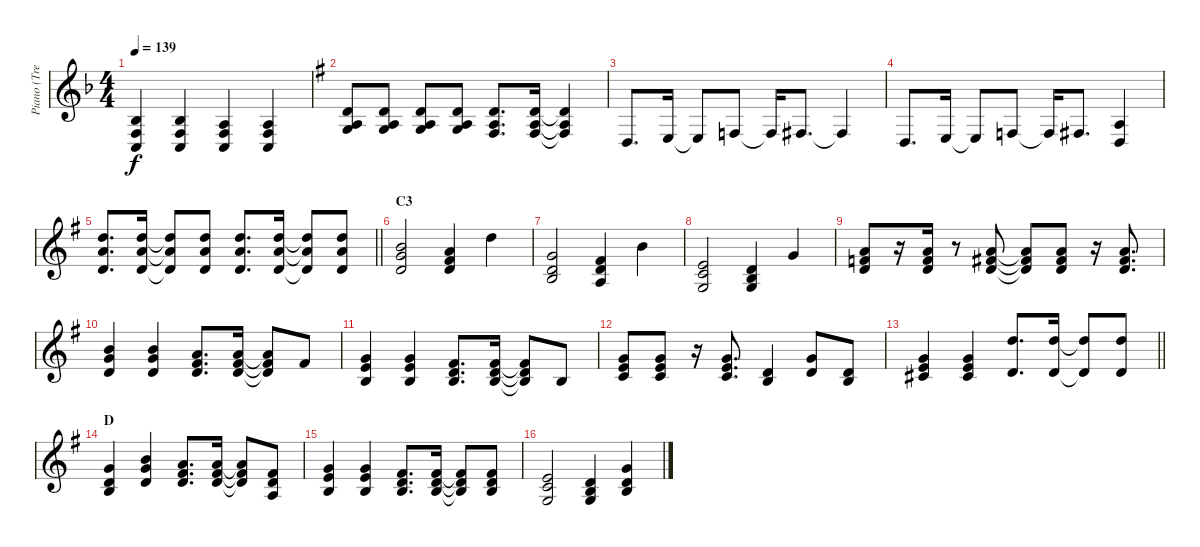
\track ("Piano (Treble - Right Hand)" "Piano (Tre") {instrument acousticgrandpiano}
\staff {score}
\tuning (E4 B3 G3 D3 A2 E2) {hide}
\ts (4 4)
\tempo 139
\clef g2
\ks f
(3.3 3.4 3.5).4{dy f} (3.3 3.4 3.5).4 (2.3 3.4 3.5).4 (2.3 3.4 3.5).4 |
\ks g
(3.2 2.3 5.4).8 (3.2 2.3 5.4).8 (3.2 2.3 5.4).8 (3.2 2.3 5.4).8 (3.2 2.3 4.4).8{d} (3.2 2.3 4.4).16 (3.2{t} 2.3{t} 4.4{t}).4 |
0.4.8{d} 2.4.16 2.4{t}.8 3.4.8 3.4{t}.16 4.4.8{d} 4.4{t}.4 |
0.4.8{d} 2.4.16 2.4{t}.8 3.4.8 3.4{t}.16 4.4.8{d} (2.3 0.4).4 |
\barLineRight lightlight
(5.1 3.2 19.3).8{d} (5.1 3.2 19.3).16 (5.1{t} 3.2{t} 19.3{t}).8 (5.1 3.2 19.3).8 (5.1 3.2 19.3).8{d} (5.1 3.2 19.3).16 (5.1{t} 3.2{t} 19.3{t}).8 (5.1 3.2 19.3).8 |
\section ("" "C3")
(7.1 8.2 7.3).2 (5.1 7.2 7.3).4 10.1.4 |
(3.1 3.2 4.3).2 (2.1 3.2 2.3).4 7.1.4 |
(0.1 1.2 0.3).2 (3.2 4.3 5.4).4 3.1.4 |
(5.1 6.2 7.3).8 r.16 (5.1 6.2 7.3).16 r.8 (5.1 7.2 7.3).8 (5.1{t} 7.2{t} 7.3{t}).8 (5.1 7.2 7.3).8 r.16 (5.1 7.2 7.3).8{d} |
(7.1 8.2 7.3).4 (7.1 8.2 7.3).4 (5.1 7.2 7.3).8{d} (5.1 7.2 7.3).16 (5.1{t} 7.2{t} 7.3{t}).8 2.1.8 |
(3.1 5.2 4.3).4 (3.1 5.2 4.3).4 (2.1 3.2 4.3).8{d} (2.1 3.2 4.3).16 (2.1{t} 3.2{t} 4.3{t}).8 0.2.8 |
(3.1 5.2 5.3).8 (3.1 5.2 5.3).8 r.16 (3.1 5.2 5.3).8{d} (3.2 4.3).4 (3.1 3.2).8 (7.3 9.4).8 |
\barLineRight lightlight
(3.1 5.2 6.3).4 (3.1 5.2 6.3).4 (10.1 3.2).8{d} (10.1 3.2).16 (10.1{t} 3.2{t}).8 (10.1 3.2).8 |
\section ("" "D")
(3.1 3.2 4.3).4 (3.1 3.2 16.3).4 (5.1 7.2 7.3).8{d} (5.1 7.2 7.3).16 (5.1{t} 7.2{t} 7.3{t}).8 (2.1 3.2 2.3).8 |
(3.1 5.2 4.3).4 (3.1 5.2 4.3).4 (2.1 3.2 4.3).8{d} (2.1 3.2 4.3).16 (2.1{t} 3.2{t} 4.3{t}).8 (2.1 3.2 4.3).8 |
(0.1 1.2 0.3).2 (3.2 4.3 5.4).4 (3.1 3.2 4.3).4
